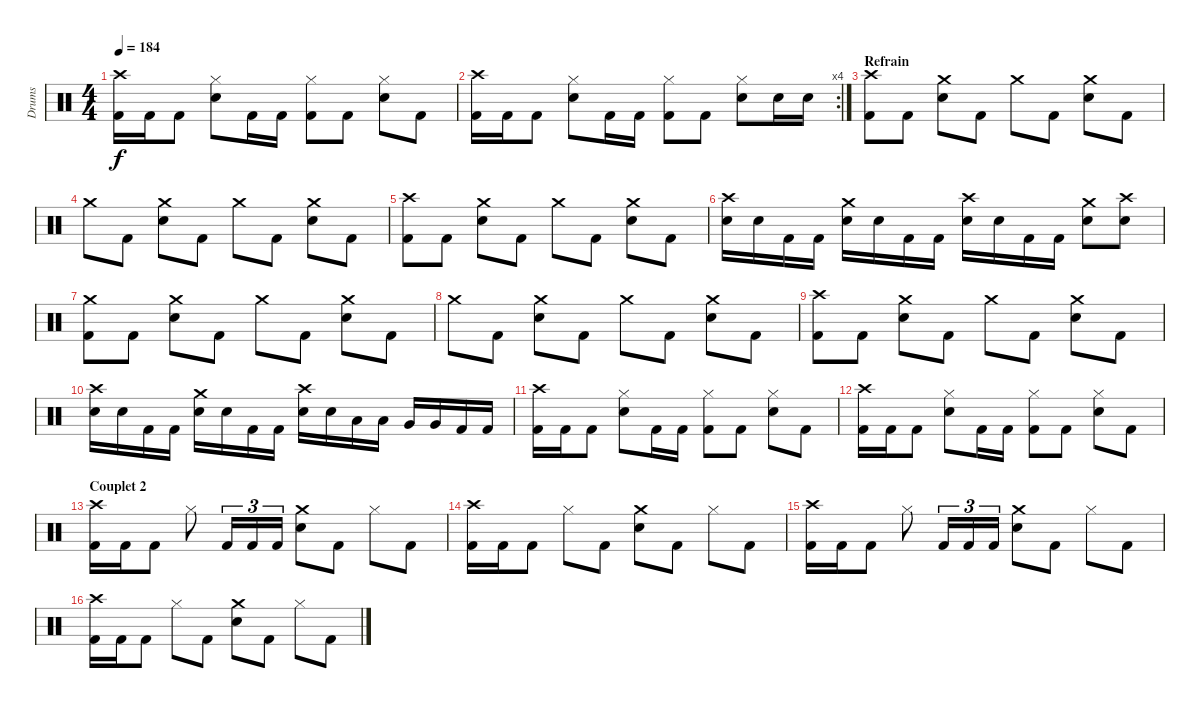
\track ("Drums" "Drums") {instrument percussion}
\staff {score}
\articulation defaults
\ts (4 4)
\tempo 184
\clef neutral
\ks c
("Crash high (hit)" "Kick (hit) 2").16{dy f} "Kick (hit) 2".16 "Kick (hit) 2".8 ("Hi-Hat (closed)" "Electric Snare (hit)").8 "Kick (hit) 2".16 "Kick (hit) 2".16 ("Hi-Hat (closed)" "Kick (hit) 2").8 "Kick (hit) 2".8 ("Hi-Hat (closed)" "Electric Snare (hit)").8 "Kick (hit) 2".8 |
\rc 4
("Crash high (hit)" "Kick (hit) 2").16 "Kick (hit) 2".16 "Kick (hit) 2".8 ("Hi-Hat (closed)" "Electric Snare (hit)").8 "Kick (hit) 2".16 "Kick (hit) 2".16 ("Hi-Hat (closed)" "Kick (hit) 2").8 "Kick (hit) 2".8 ("Hi-Hat (closed)" "Electric Snare (hit)").8 "Electric Snare (hit)".16 "Electric Snare (hit)".16 |
\section ("" "Refrain")
("Crash high (hit)" "Kick (hit) 2").8 "Kick (hit) 2".8 ("Crash medium (hit)" "Electric Snare (hit)").8 "Kick (hit) 2".8 "Crash medium (hit)".8 "Kick (hit) 2".8 ("Crash medium (hit)" "Electric Snare (hit)").8 "Kick (hit) 2".8 |
"Crash medium (hit)".8 "Kick (hit) 2".8 ("Crash medium (hit)" "Electric Snare (hit)").8 "Kick (hit) 2".8 "Crash medium (hit)".8 "Kick (hit) 2".8 ("Crash medium (hit)" "Electric Snare (hit)").8 "Kick (hit) 2".8 |
("Crash high (hit)" "Kick (hit) 2").8 "Kick (hit) 2".8 ("Crash medium (hit)" "Electric Snare (hit)").8 "Kick (hit) 2".8 "Crash medium (hit)".8 "Kick (hit) 2".8 ("Crash medium (hit)" "Electric Snare (hit)").8 "Kick (hit) 2".8 |
("Crash high (hit)" "Electric Snare (hit)").16 "Electric Snare (hit)".16 "Kick (hit) 2".16 "Kick (hit) 2".16 ("Crash medium (hit)" "Electric Snare (hit)").16 "Electric Snare (hit)".16 "Kick (hit) 2".16 "Kick (hit) 2".16 ("Crash high (hit)" "Electric Snare (hit)").16 "Electric Snare (hit)".16 "Kick (hit) 2".16 "Kick (hit) 2".16 ("Crash medium (hit)" "Electric Snare (hit)").8 ("Crash high (hit)" "Electric Snare (hit)").8 |
("Crash medium (hit)" "Kick (hit) 2").8 "Kick (hit) 2".8 ("Crash medium (hit)" "Electric Snare (hit)").8 "Kick (hit) 2".8 "Crash medium (hit)".8 "Kick (hit) 2".8 ("Crash medium (hit)" "Electric Snare (hit)").8 "Kick (hit) 2".8 |
"Crash medium (hit)".8 "Kick (hit) 2".8 ("Crash medium (hit)" "Electric Snare (hit)").8 "Kick (hit) 2".8 "Crash medium (hit)".8 "Kick (hit) 2".8 ("Crash medium (hit)" "Electric Snare (hit)").8 "Kick (hit) 2".8 |
("Crash high (hit)" "Kick (hit) 2").8 "Kick (hit) 2".8 ("Crash medium (hit)" "Electric Snare (hit)").8 "Kick (hit) 2".8 "Crash medium (hit)".8 "Kick (hit) 2".8 ("Crash medium (hit)" "Electric Snare (hit)").8 "Kick (hit) 2".8 |
("Crash high (hit)" "Electric Snare (hit)").16 "Electric Snare (hit)".16 "Kick (hit) 2".16 "Kick (hit) 2".16 ("Crash medium (hit)" "Electric Snare (hit)").16 "Electric Snare (hit)".16 "Kick (hit) 2".16 "Kick (hit) 2".16 ("Crash high (hit)" "Electric Snare (hit)").16 "Electric Snare (hit)".16 "Low Tom (hit)".16 "Low Tom (hit)".16 "Very Low Tom (hit)".16 "Very Low Tom (hit)".16 "Kick (hit) 2".16 "Kick (hit) 2".16 |
("Crash high (hit)" "Kick (hit) 2").16 "Kick (hit) 2".16 "Kick (hit) 2".8 ("Hi-Hat (closed)" "Electric Snare (hit)").8 "Kick (hit) 2".16 "Kick (hit) 2".16 ("Hi-Hat (closed)" "Kick (hit) 2").8 "Kick (hit) 2".8 ("Hi-Hat (closed)" "Electric Snare (hit)").8 "Kick (hit) 2".8 |
("Crash high (hit)" "Kick (hit) 2").16 "Kick (hit) 2".16 "Kick (hit) 2".8 ("Hi-Hat (closed)" "Electric Snare (hit)").8 "Kick (hit) 2".16 "Kick (hit) 2".16 ("Hi-Hat (closed)" "Kick (hit) 2").8 "Kick (hit) 2".8 ("Hi-Hat (closed)" "Electric Snare (hit)").8 "Kick (hit) 2".8 |
\section ("" "Couplet 2")
("Crash high (hit)" "Kick (hit) 2").16 "Kick (hit) 2".16 "Kick (hit) 2".8 "Hi-Hat (closed)".8 "Kick (hit) 2".16{tu (3 2)} "Kick (hit) 2".16{tu (3 2)} "Kick (hit) 2".16{tu (3 2)} ("Crash medium (hit)" "Electric Snare (hit)").8 "Kick (hit) 2".8 "Hi-Hat (closed)".8 "Kick (hit) 2".8 |
("Crash high (hit)" "Kick (hit) 2").16 "Kick (hit) 2".16 "Kick (hit) 2".8 "Hi-Hat (closed)".8 "Kick (hit) 2".8 ("Crash medium (hit)" "Electric Snare (hit)").8 "Kick (hit) 2".8 "Hi-Hat (closed)".8 "Kick (hit) 2".8 |
("Crash high (hit)" "Kick (hit) 2").16 "Kick (hit) 2".16 "Kick (hit) 2".8 "Hi-Hat (closed)".8 "Kick (hit) 2".16{tu (3 2)} "Kick (hit) 2".16{tu (3 2)} "Kick (hit) 2".16{tu (3 2)} ("Crash medium (hit)" "Electric Snare (hit)").8 "Kick (hit) 2".8 "Hi-Hat (closed)".8 "Kick (hit) 2".8 |
("Crash high (hit)" "Kick (hit) 2").16 "Kick (hit) 2".16 "Kick (hit) 2".8 "Hi-Hat (closed)".8 "Kick (hit) 2".8 ("Crash medium (hit)" "Electric Snare (hit)").8 "Kick (hit) 2".8 "Hi-Hat (closed)".8 "Kick (hit) 2".8
